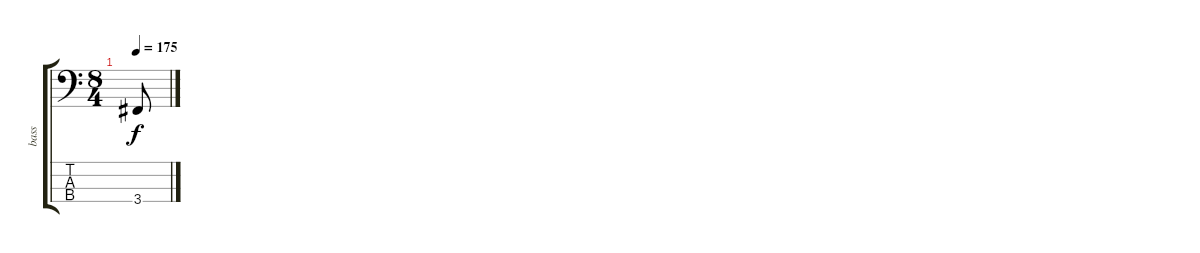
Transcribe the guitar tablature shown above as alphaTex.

\track ("bass" "bass") {instrument electricbassfinger}
\staff {score tabs}
\tuning (Gb2 Db2 Ab1 Eb1) {hide}
\ts (8 4)
\tempo 175
\clef f4
\ks c
3.4.8{dy f}
